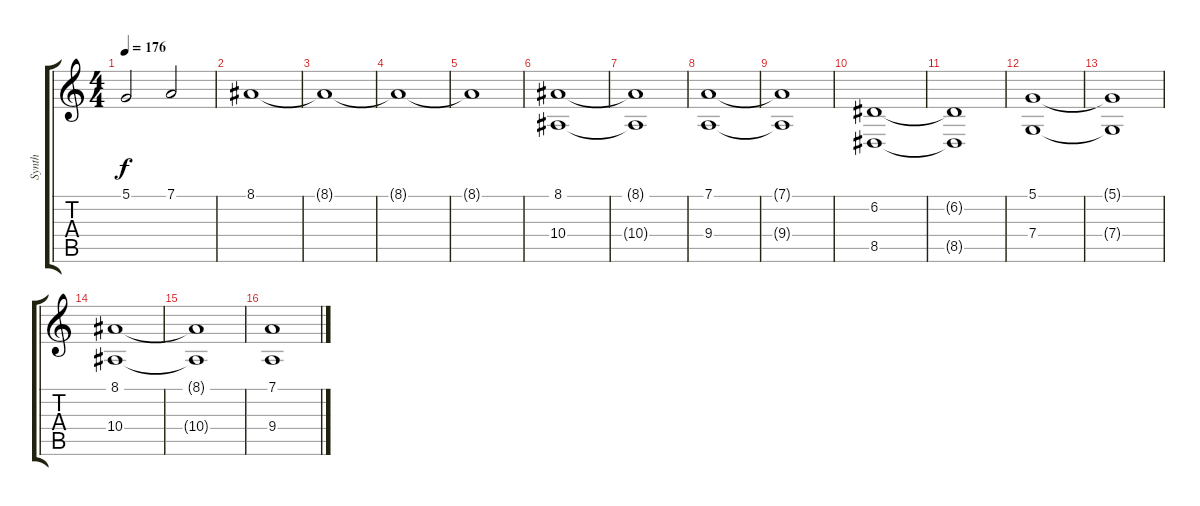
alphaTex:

\track ("Synth" "Synth") {instrument synthstrings2}
\staff {score tabs}
\tuning (D4 A3 F3 C3 G2 D2) {hide}
\ts (4 4)
\tempo 176
\clef g2
\ks c
5.1.2{dy f} 7.1.2 |
8.1.1 |
8.1{t}.1 |
8.1{t}.1 |
8.1{t}.1 |
(8.1 10.4).1 |
(8.1{t} 10.4{t}).1 |
(7.1 9.4).1 |
(7.1{t} 9.4{t}).1 |
(6.2 8.5).1 |
(6.2{t} 8.5{t}).1 |
(5.1 7.4).1 |
(5.1{t} 7.4{t}).1 |
(8.1 10.4).1 |
(8.1{t} 10.4{t}).1 |
(7.1 9.4).1
